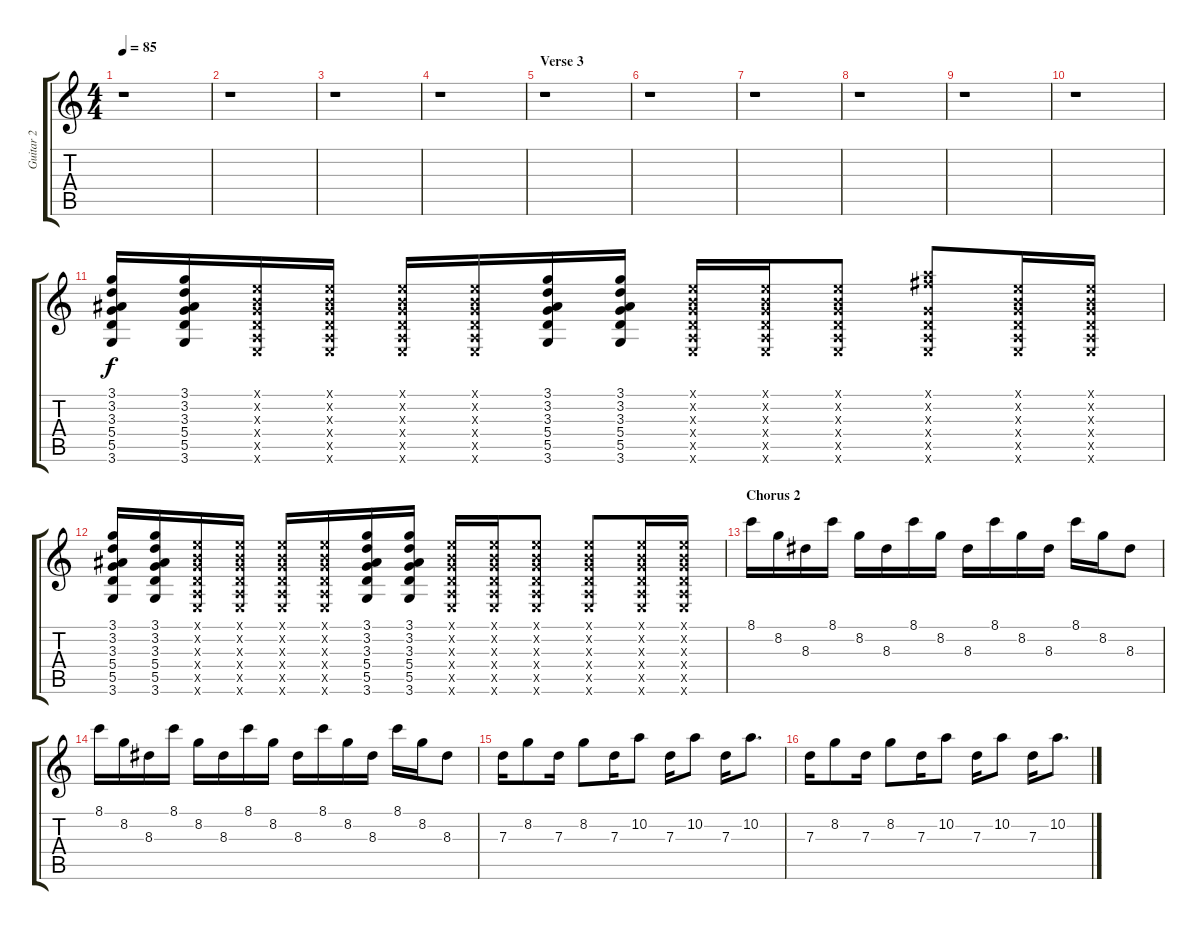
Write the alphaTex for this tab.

\track ("Guitar 2" "Guitar 2") {instrument acousticguitarsteel}
\staff {score tabs}
\tuning (E4 B3 G3 D3 A2 E2) {hide}
\ts (4 4)
\tempo 85
\clef g2
\ks c
r.1{dy f} |
r.1 |
r.1 |
r.1 |
\section ("" "Verse 3")
r.1 |
r.1 |
r.1 |
r.1 |
r.1 |
r.1 |
(3.1 3.2 3.3 5.4 5.5 3.6).16 (3.1 3.2 3.3 5.4 5.5 3.6).16 (0.1{x} 0.2{x} 0.3{x} 0.4{x} 0.5{x} 0.6{x}).16 (0.1{x} 0.2{x} 0.3{x} 0.4{x} 0.5{x} 0.6{x}).16 (0.1{x} 0.2{x} 0.3{x} 0.4{x} 0.5{x} 0.6{x}).16 (0.1{x} 0.2{x} 0.3{x} 0.4{x} 0.5{x} 0.6{x}).16 (3.1 3.2 3.3 5.4 5.5 3.6).16 (3.1 3.2 3.3 5.4 5.5 3.6).16 (0.1{x} 0.2{x} 0.3{x} 0.4{x} 0.5{x} 0.6{x}).16 (0.1{x} 0.2{x} 0.3{x} 0.4{x} 0.5{x} 0.6{x}).16 (0.1{x} 0.2{x} 0.3{x} 0.4{x} 0.5{x} 0.6{x}).8 (5.1{x} 7.2{x} 0.3{x} 0.4{x} 0.5{x} 0.6{x}).8 (0.1{x} 0.2{x} 0.3{x} 0.4{x} 0.5{x} 0.6{x}).16 (0.1{x} 0.2{x} 0.3{x} 0.4{x} 0.5{x} 0.6{x}).16 |
(3.1 3.2 3.3 5.4 5.5 3.6).16 (3.1 3.2 3.3 5.4 5.5 3.6).16 (0.1{x} 0.2{x} 0.3{x} 0.4{x} 0.5{x} 0.6{x}).16 (0.1{x} 0.2{x} 0.3{x} 0.4{x} 0.5{x} 0.6{x}).16 (0.1{x} 0.2{x} 0.3{x} 0.4{x} 0.5{x} 0.6{x}).16 (0.1{x} 0.2{x} 0.3{x} 0.4{x} 0.5{x} 0.6{x}).16 (3.1 3.2 3.3 5.4 5.5 3.6).16 (3.1 3.2 3.3 5.4 5.5 3.6).16 (0.1{x} 0.2{x} 0.3{x} 0.4{x} 0.5{x} 0.6{x}).16 (0.1{x} 0.2{x} 0.3{x} 0.4{x} 0.5{x} 0.6{x}).16 (0.1{x} 0.2{x} 0.3{x} 0.4{x} 0.5{x} 0.6{x}).8 (0.1{x} 0.2{x} 0.3{x} 0.4{x} 0.5{x} 0.6{x}).8 (0.1{x} 0.2{x} 0.3{x} 0.4{x} 0.5{x} 0.6{x}).16 (0.1{x} 0.2{x} 0.3{x} 0.4{x} 0.5{x} 0.6{x}).16 |
\section ("" "Chorus 2")
8.1.16 8.2.16 8.3.16 8.1.16 8.2.16 8.3.16 8.1.16 8.2.16 8.3.16 8.1.16 8.2.16 8.3.16 8.1.16 8.2.16 8.3.8 |
8.1.16 8.2.16 8.3.16 8.1.16 8.2.16 8.3.16 8.1.16 8.2.16 8.3.16 8.1.16 8.2.16 8.3.16 8.1.16 8.2.16 8.3.8 |
7.3.16 8.2.8 7.3.16 8.2.8 7.3.16 10.2.8 7.3.16 10.2.8 7.3.16 10.2.8{d} |
7.3.16 8.2.8 7.3.16 8.2.8 7.3.16 10.2.8 7.3.16 10.2.8 7.3.16 10.2.8{d}
